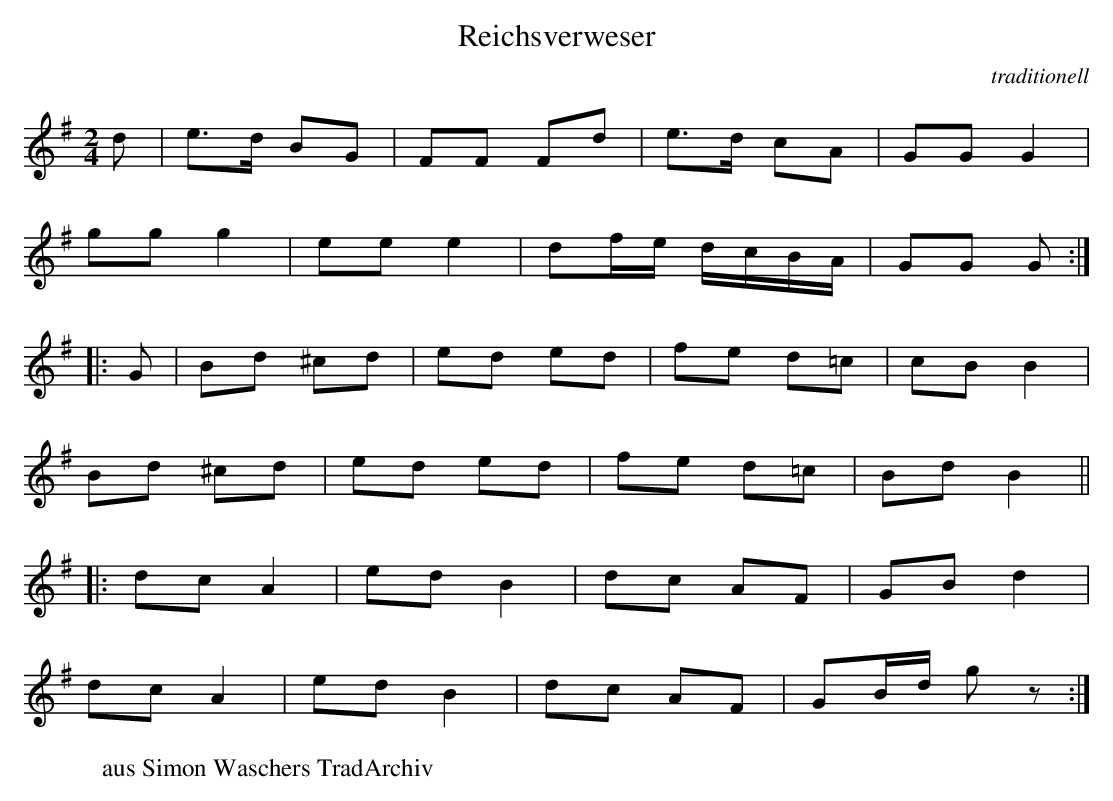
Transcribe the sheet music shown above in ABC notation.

X:1
T:Reichsverweser
C:traditionell
M:2/4
L:1/8
K:G
d |\
e>d BG | FF Fd | e>d cA | GG G2 |
gg g2 | ee e2 | df/e/ d/c/B/A/ | GG G :|
|: G |\
Bd ^cd | ed ed | fe d=c | cB B2 |
Bd ^cd | ed ed | fe d=c | Bd B2 ||
|:\
dc A2 | ed B2 | dc AF | GB d2 |
dc A2 | ed B2 | dc AF | GB/d/ gz :|
W:aus Simon Waschers TradArchiv

</pre>
</body>
</html>
v
